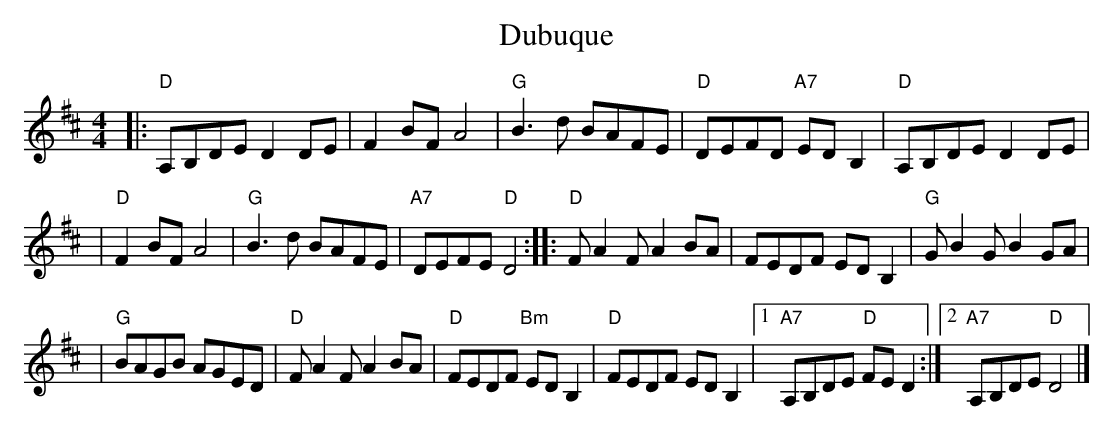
X:1
T: Dubuque
M: 4/4
L: 1/4
K: D
|:"D"A,/B,/D/E/ DD/E/ | FB/F/ A2 \
| "G"B3/d/ B/A/F/E/ | "D"D/E/F/D/ "A7"E/D/B, | "D"A,/B,/D/E/ DD/E/ |
| "D"FB/F/ A2 | "G"B3/d/ B/A/F/E/ | "A7"D/E/F/E/ "D"D2 \
::"D"F/AF/ AB/A/ | F/E/D/F/ E/D/B, | "G"G/BG/ BG/A/ |
| "G"B/A/G/B/ A/G/E/D/ | "D"F/AF/ AB/A/ | "D"F/E/D/F/ "Bm"E/D/B, \
| "D"F/E/D/F/ E/D/B, |1 "A7"A,/B,/D/E/ "D"F/E/D :|2 "A7"A,/B,/D/E/ "D"D2 |]
